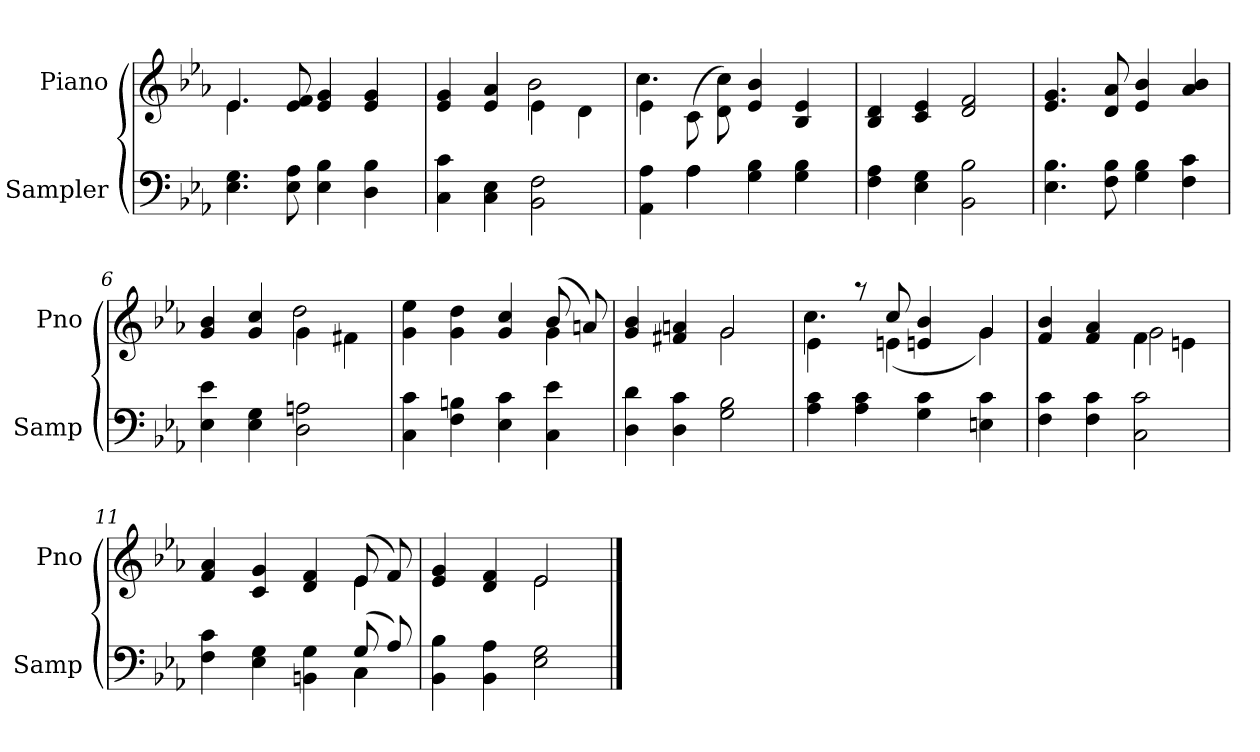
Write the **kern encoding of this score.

**kern	**kern
*part2	*part1
*staff2	*staff1
*I"Sampler	*I"Piano
*I'Samp	*I'Pno
*clefF4	*clefG2
*k[b-e-a-]	*k[b-e-a-]
*E-:	*E-:
=1	=1
*	*^
4.E- 4.G	4.e-/	4.e-
8E- 8A-	8e- 8f	2ryy
4E- 4B-	4e- 4g	.
4D 4B-	4e- 4g	.
.	.	8ryy
=2	=2	=2
4C 4c	4e- 4g	2ryy
4C 4E-	4e- 4a-	.
2BB- 2F	4e-\	2b-
.	4d\	.
=3	=3	=3
*^	*	*
4AA- 4A-	4ryy	4e-\	4.cc
4A-\	4A-	(8c\	.
.	.	8d\ 8cc\)	2ryy
4G 4B-	2ryy	4e- 4b-	.
4G 4B-	.	4B- 4e-	.
.	.	.	8ryy
*v	*v	*	*
*	*v	*v
=4	=4
4F 4A-	4B- 4d
4E- 4G	4c 4e-
2BB- 2B-	2d 2f
=5	=5
4.E- 4.B-	4.e- 4.g
8F 8B-	8d 8a-
4G 4B-	4e- 4b-
4F 4c	4a- 4b-
=6	=6
*	*^
4E- 4e-	4g 4b-	2ryy
4E- 4G	4g 4cc	.
2D 2An	4g\	2dd
.	4f#X\	.
=7	=7	=7
4C 4c	4g 4ee-	2.ryy
4F 4Bn	4g 4dd	.
4E- 4c	4g 4cc	.
4C 4e-	(8b-/	4g
.	8an/)	.
=8	=8	=8
4D 4d	4g 4b-	2ryy
4D 4c	4f#X 4an	.
2G 2B-	2g/	2g
=9	=9	=9
4A- 4c	4e-\	4.cc
4A- 4c	8r	.
.	8cc/	(4e
4G 4c	4en 4b-	.
.	.	8ryy
4En 4c	4g/	4g)
=10	=10	=10
4F 4c	4f 4b-	2ryy
4F 4c	4f 4a-	.
2C 2c	4f\	2g
.	4en\	.
=11	=11	=11
*^	*	*
4F 4c	2.ryy	4f 4a-	2.ryy
4E- 4G	.	4c 4g	.
4BBn 4G	.	4d 4f	.
(8G/	4C	(8e-/	4e-
8A-/)	.	8f/)	.
*v	*v	*	*
=12	=12	=12
4BB- 4B-	4e- 4g	2ryy
4BB- 4A-	4d 4f	.
2E- 2G	2e-/	2e-
*	*v	*v
==	==
*-	*-
